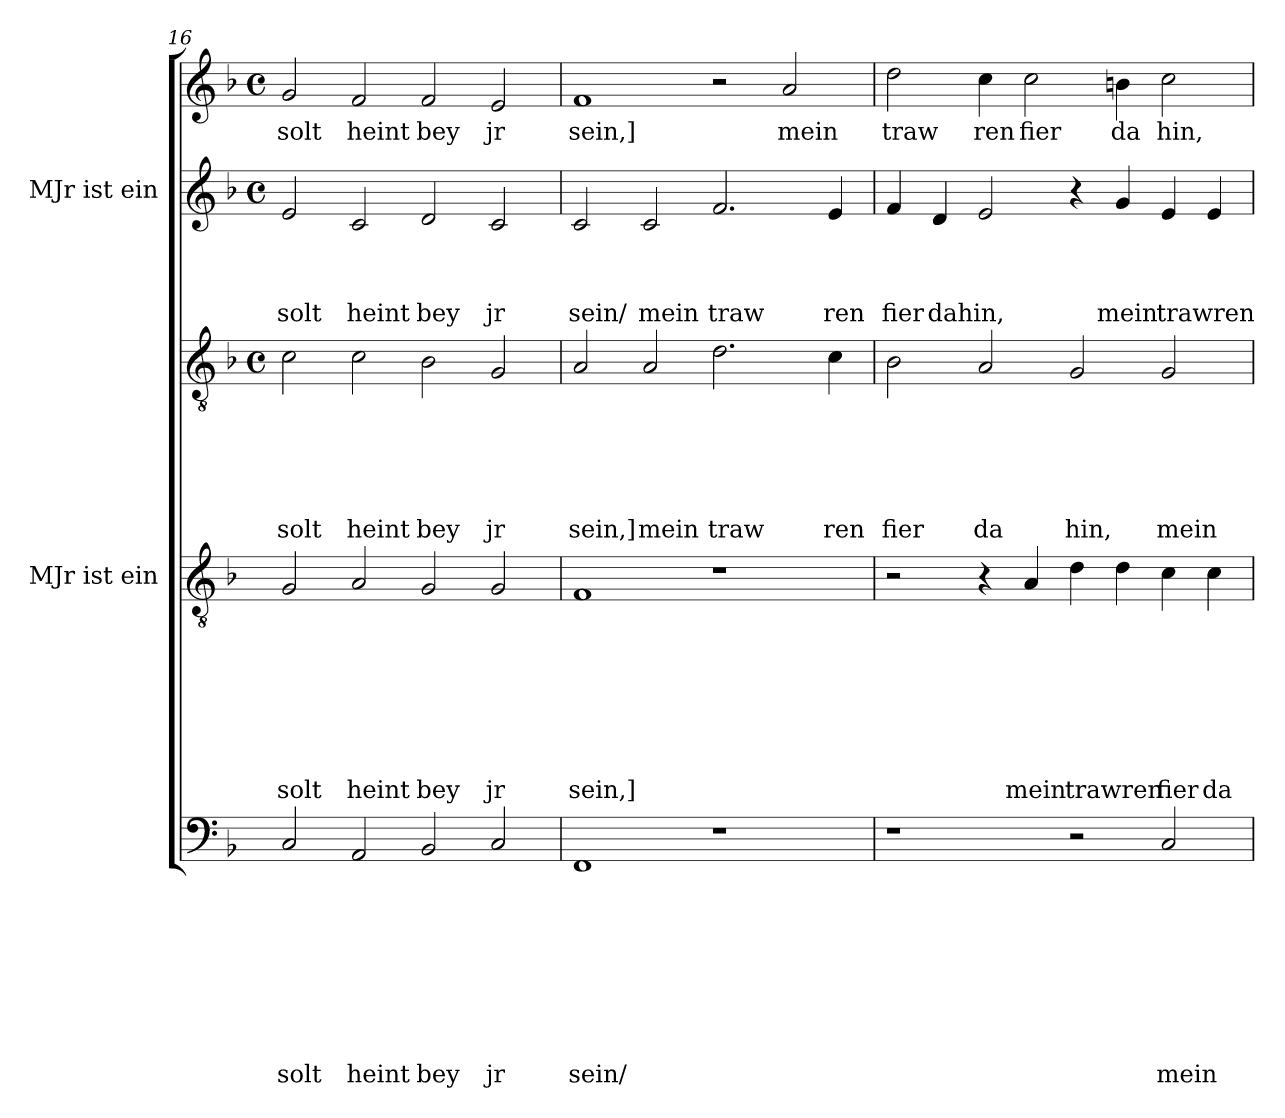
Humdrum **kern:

**kern	**text	**text	**text	**text	**text	**text	**text	**text	**text	**kern	**text	**text	**text	**text	**text	**text	**text	**text	**kern	**text	**text	**text	**text	**text	**text	**kern	**text	**text	**text	**text	**kern	**text
*part5	*part5	*part5	*part5	*part5	*part5	*part5	*part5	*part5	*part5	*part4	*part4	*part4	*part4	*part4	*part4	*part4	*part4	*part4	*part3	*part3	*part3	*part3	*part3	*part3	*part3	*part2	*part2	*part2	*part2	*part2	*part1	*part1
*staff5	*staff5	*staff5	*staff5	*staff5	*staff5	*staff5	*staff5	*staff5	*staff5	*staff4	*staff4	*staff4	*staff4	*staff4	*staff4	*staff4	*staff4	*staff4	*staff3	*staff3	*staff3	*staff3	*staff3	*staff3	*staff3	*staff2	*staff2	*staff2	*staff2	*staff2	*staff1	*staff1
*	*	*	*	*	*	*	*	*	*	*I"MJr ist ein	*	*	*	*	*	*	*	*	*	*	*	*	*	*	*	*I"MJr ist ein	*	*	*	*	*	*
*clefF4	*	*	*	*	*	*	*	*	*	*clefGv2	*	*	*	*	*	*	*	*	*clefGv2	*	*	*	*	*	*	*clefG2	*	*	*	*	*clefG2	*
*k[b-]	*	*	*	*	*	*	*	*	*	*k[b-]	*	*	*	*	*	*	*	*	*k[b-]	*	*	*	*	*	*	*k[b-]	*	*	*	*	*k[b-]	*
*F:	*	*	*	*	*	*	*	*	*	*F:	*	*	*	*	*	*	*	*	*F:	*	*	*	*	*	*	*F:	*	*	*	*	*F:	*
*	*	*	*	*	*	*	*	*	*	*	*	*	*	*	*	*	*	*	*M4/4	*	*	*	*	*	*	*M4/4	*	*	*	*	*M4/4	*
*	*	*	*	*	*	*	*	*	*	*	*	*	*	*	*	*	*	*	*met(c)	*	*	*	*	*	*	*met(c)	*	*	*	*	*met(c)	*
=16	=16	=16	=16	=16	=16	=16	=16	=16	=16	=16	=16	=16	=16	=16	=16	=16	=16	=16	=16	=16	=16	=16	=16	=16	=16	=16	=16	=16	=16	=16	=16	=16
!	!	!	!	!	!	!	!	!	!LO:LY:b	!	!	!	!	!	!	!	!	!LO:LY:b	!	!	!	!	!	!	!LO:LY:b	!	!	!	!	!LO:LY:b	!	!LO:LY:b
2C/	.	.	.	.	.	.	.	.	solt	2G/	.	.	.	.	.	.	.	solt	2c\	.	.	.	.	.	solt	2e/	.	.	.	solt	2g/	solt
!	!	!	!	!	!	!	!	!	!LO:LY:b	!	!	!	!	!	!	!	!	!LO:LY:b	!	!	!	!	!	!	!LO:LY:b	!	!	!	!	!LO:LY:b	!	!LO:LY:b
2AA/	.	.	.	.	.	.	.	.	heint	2A/	.	.	.	.	.	.	.	heint	2c\	.	.	.	.	.	heint	2c/	.	.	.	heint	2f/	heint
!	!	!	!	!	!	!	!	!	!LO:LY:b	!	!	!	!	!	!	!	!	!LO:LY:b	!	!	!	!	!	!	!LO:LY:b	!	!	!	!	!LO:LY:b	!	!LO:LY:b
2BB-/	.	.	.	.	.	.	.	.	bey	2G/	.	.	.	.	.	.	.	bey	2B-\	.	.	.	.	.	bey	2d/	.	.	.	bey	2f/	bey
!	!	!	!	!	!	!	!	!	!LO:LY:b	!	!	!	!	!	!	!	!	!LO:LY:b	!	!	!	!	!	!	!LO:LY:b	!	!	!	!	!LO:LY:b	!	!LO:LY:b
2C/	.	.	.	.	.	.	.	.	jr	2G/	.	.	.	.	.	.	.	jr	2G/	.	.	.	.	.	jr	2c/	.	.	.	jr	2e/	jr
!!LO:LB:g=z
=17	=17	=17	=17	=17	=17	=17	=17	=17	=17	=17	=17	=17	=17	=17	=17	=17	=17	=17	=17	=17	=17	=17	=17	=17	=17	=17	=17	=17	=17	=17	=17	=17
!	!	!	!	!	!	!	!	!	!LO:LY:b	!	!	!	!	!	!	!	!	!LO:LY:b	!	!	!	!	!	!	!LO:LY:b	!	!	!	!	!LO:LY:b	!	!LO:LY:b
1FF	.	.	.	.	.	.	.	.	sein/	1F	.	.	.	.	.	.	.	sein,]	2A/	.	.	.	.	.	sein,]	2c/	.	.	.	sein/	1f	sein,]
!	!	!	!	!	!	!	!	!	!	!	!	!	!	!	!	!	!	!	!	!	!	!	!	!	!LO:LY:b	!	!	!	!	!LO:LY:b	!	!
.	.	.	.	.	.	.	.	.	.	.	.	.	.	.	.	.	.	.	2A/	.	.	.	.	.	mein	2c/	.	.	.	mein	.	.
!	!	!	!	!	!	!	!	!	!	!	!	!	!	!	!	!	!	!	!	!	!	!	!	!	!LO:LY:b	!	!	!	!	!LO:LY:b	!	!
1r	.	.	.	.	.	.	.	.	.	1r	.	.	.	.	.	.	.	.	2.d\	.	.	.	.	.	traw	2.f/	.	.	.	traw	2r	.
!	!	!	!	!	!	!	!	!	!	!	!	!	!	!	!	!	!	!	!	!	!	!	!	!	!	!	!	!	!	!	!	!LO:LY:b
.	.	.	.	.	.	.	.	.	.	.	.	.	.	.	.	.	.	.	.	.	.	.	.	.	.	.	.	.	.	.	2a/	mein
!	!	!	!	!	!	!	!	!	!	!	!	!	!	!	!	!	!	!	!	!	!	!	!	!	!LO:LY:b	!	!	!	!	!LO:LY:b	!	!
.	.	.	.	.	.	.	.	.	.	.	.	.	.	.	.	.	.	.	4c\	.	.	.	.	.	ren	4e/	.	.	.	ren	.	.
=18	=18	=18	=18	=18	=18	=18	=18	=18	=18	=18	=18	=18	=18	=18	=18	=18	=18	=18	=18	=18	=18	=18	=18	=18	=18	=18	=18	=18	=18	=18	=18	=18
!	!	!	!	!	!	!	!	!	!	!	!	!	!	!	!	!	!	!	!	!	!	!	!	!	!LO:LY:b	!	!	!	!	!LO:LY:b	!	!LO:LY:b
1r	.	.	.	.	.	.	.	.	.	2r	.	.	.	.	.	.	.	.	2B-\	.	.	.	.	.	fier	4f/	.	.	.	fier	2dd\	traw
!	!	!	!	!	!	!	!	!	!	!	!	!	!	!	!	!	!	!	!	!	!	!	!	!	!	!	!	!	!	!LO:LY:b	!	!
.	.	.	.	.	.	.	.	.	.	.	.	.	.	.	.	.	.	.	.	.	.	.	.	.	.	4d/	.	.	.	dahin,	.	.
!	!	!	!	!	!	!	!	!	!	!	!	!	!	!	!	!	!	!	!	!	!	!	!	!	!LO:LY:b	!	!	!	!	!	!	!LO:LY:b
.	.	.	.	.	.	.	.	.	.	4r	.	.	.	.	.	.	.	.	2A/	.	.	.	.	.	da	2e/	.	.	.	.	4cc\	ren
!	!	!	!	!	!	!	!	!	!	!	!	!	!	!	!	!	!	!LO:LY:b	!	!	!	!	!	!	!	!	!	!	!	!	!	!LO:LY:b
.	.	.	.	.	.	.	.	.	.	4A/	.	.	.	.	.	.	.	mein	.	.	.	.	.	.	.	.	.	.	.	.	2cc\	fier
!	!	!	!	!	!	!	!	!	!	!	!	!	!	!	!	!	!	!LO:LY:b	!	!	!	!	!	!	!LO:LY:b	!	!	!	!	!	!	!
2r	.	.	.	.	.	.	.	.	.	4d\	.	.	.	.	.	.	.	trawren	2G/	.	.	.	.	.	hin,	4r	.	.	.	.	.	.
!	!	!	!	!	!	!	!	!	!	!	!	!	!	!	!	!	!	!	!	!	!	!	!	!	!	!	!	!	!	!LO:LY:b	!	!LO:LY:b
.	.	.	.	.	.	.	.	.	.	4d\	.	.	.	.	.	.	.	.	.	.	.	.	.	.	.	4g/	.	.	.	mein	4bn\	da
!	!	!	!	!	!	!	!	!	!LO:LY:b	!	!	!	!	!	!	!	!	!LO:LY:b	!	!	!	!	!	!	!LO:LY:b	!	!	!	!	!LO:LY:b	!	!LO:LY:b
2C/	.	.	.	.	.	.	.	.	mein	4c\	.	.	.	.	.	.	.	fier	2G/	.	.	.	.	.	mein	4e/	.	.	.	trawren	2cc\	hin,
!	!	!	!	!	!	!	!	!	!	!	!	!	!	!	!	!	!	!LO:LY:b	!	!	!	!	!	!	!	!	!	!	!	!	!	!
.	.	.	.	.	.	.	.	.	.	4c\	.	.	.	.	.	.	.	da	.	.	.	.	.	.	.	4e/	.	.	.	.	.	.
=	=	=	=	=	=	=	=	=	=	=	=	=	=	=	=	=	=	=	=	=	=	=	=	=	=	=	=	=	=	=	=	=
*-	*-	*-	*-	*-	*-	*-	*-	*-	*-	*-	*-	*-	*-	*-	*-	*-	*-	*-	*-	*-	*-	*-	*-	*-	*-	*-	*-	*-	*-	*-	*-	*-
